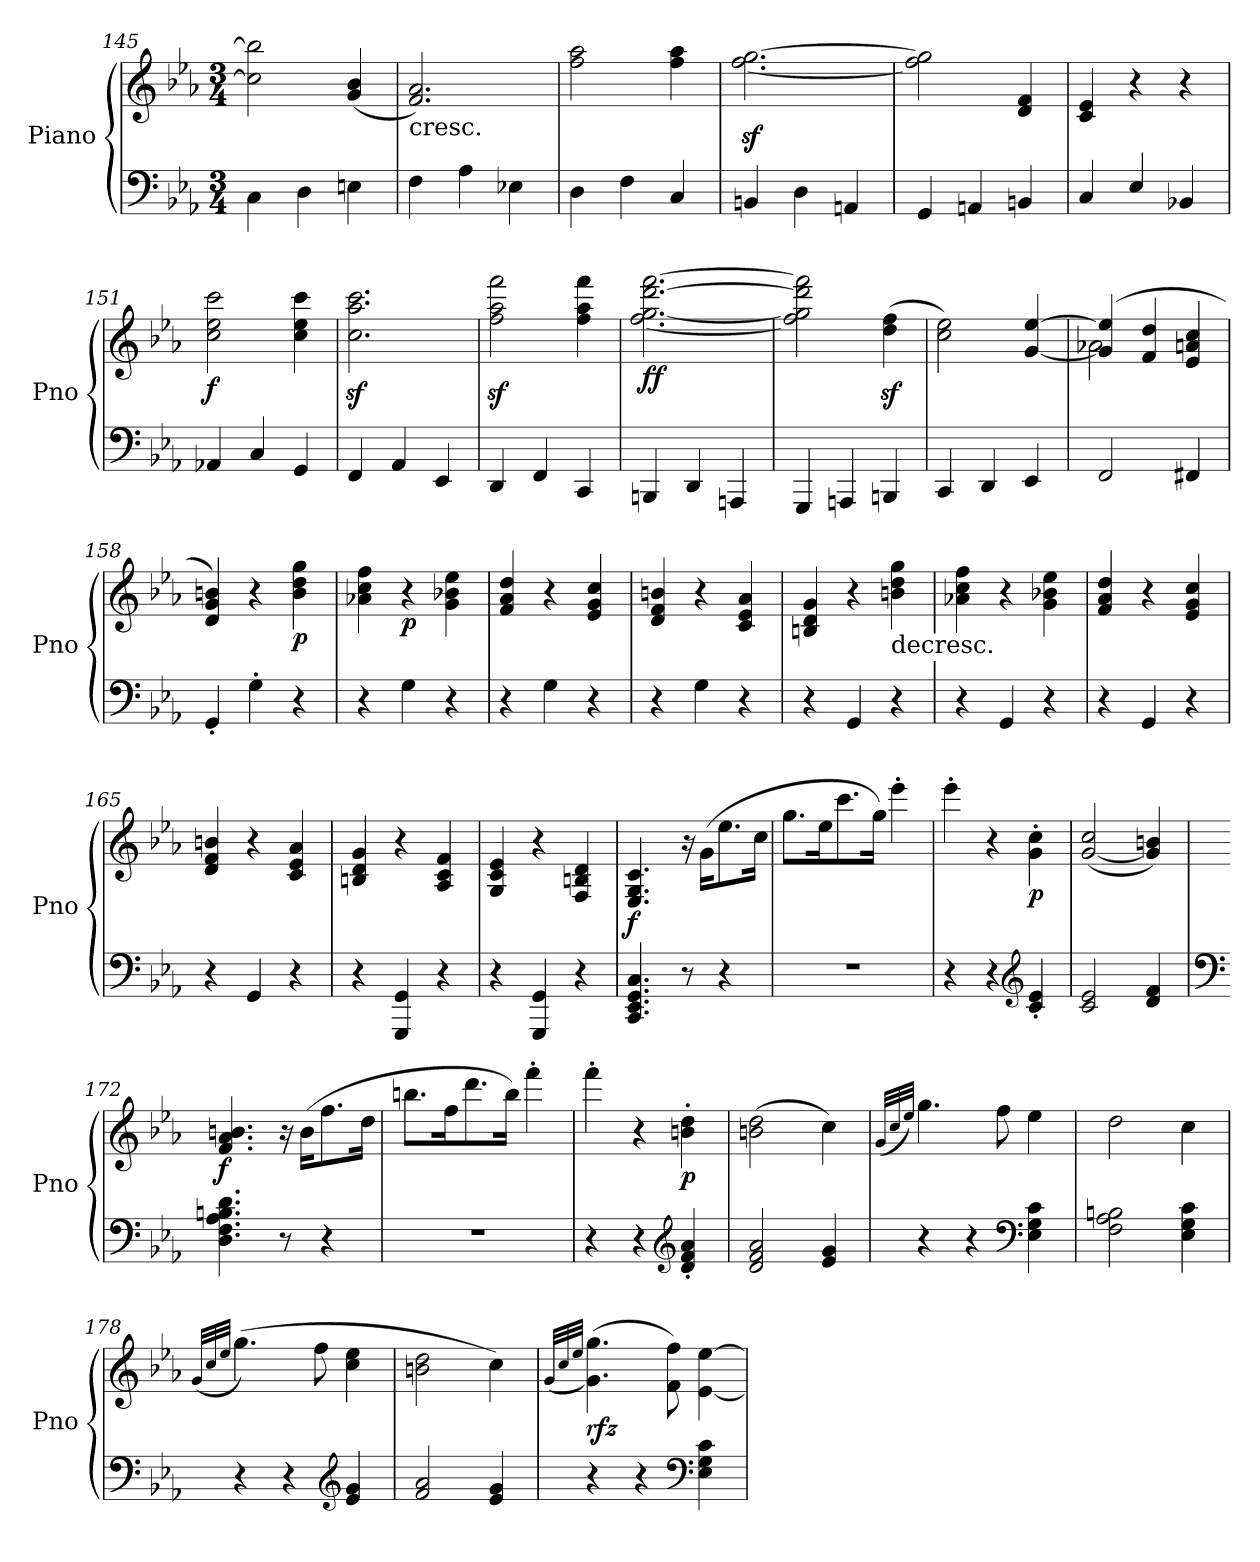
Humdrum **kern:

**kern	**kern	**dynam
*part1	*part1	*part1
*staff2	*staff1	*staff1/2
*I"Piano	*	*
*I'Pno	*	*
*clefF4	*clefG2	*
*k[b-e-a-]	*k[b-e-a-]	*
*c:	*c:	*
*M3/4	*M3/4	*
=145	=145	=145
4C\	2cc\] 2bb-\]	.
4D\	.	.
4En\	(<4g/ 4b-/	.
=146	=146	=146
!	!LO:TX:b:t=cresc.	!
4F\	2.f/ 2.a-/)	.
4A-\	.	.
4E-X\	.	.
!!LO:LB:g=z
=147	=147	=147
4D\	2ff\ 2aa-\	.
4F\	.	.
4C/	4ff\ 4aa-\	.
=148	=148	=148
4BBn/	[2.ff\z< [2.gg\z<	.
4D\	.	.
4AAn/	.	.
=149	=149	=149
4GG/	2ff\] 2gg\]	.
4AAn/	.	.
4BBn/	4d/ 4f/	.
=150	=150	=150
4C/	4c/ 4e-/	.
4E-/	4r	.
4BB-X/	4r	.
=151	=151	=151
!	!	!LO:DY:b
4AA-X/	2cc\ 2ee-\ 2ccc\	f
4C/	.	.
4GG/	4cc\ 4ee-\ 4ccc\	.
=152	=152	=152
4FF/	2.cc\z< 2.aa-\z< 2.ccc\z<	.
4AA-/	.	.
4EE-/	.	.
=153	=153	=153
4DD/	2ff\z< 2aa-\z< 2fff\z<	.
4FF/	.	.
4CC/	4ff\ 4aa-\ 4fff\	.
=154	=154	=154
!	!	!LO:DY:b
4BBBn/	[2.ff\ [2.gg\ [2.ddd\ [2.fff\	ff
4DD/	.	.
4AAAn/	.	.
=155	=155	=155
4GGG/	2ff\] 2gg\] 2ddd\] 2fff\]	.
4AAAn/	.	.
4BBBn/	(>4dd\z< 4ff\z<	.
=156	=156	=156
4CC/	2cc\ 2ee-\)	.
4DD/	.	.
4EE-/	[4g/ [4ee-/	.
!!LO:LB:g=z
=157	=157	=157
*	*^	*
2FF/	(>4g/] 4ee-/]	2a-X\	.
.	4f/ 4dd/	.	.
4FF#X/	4e-/ 4an/ 4cc/	4ryy	.
*	*v	*v	*
=158	=158	=158
4GG'/	4d/ 4g/ 4bn/)	.
4G'\	4r	.
!	!	!LO:DY:b
4r	4b\ 4dd\ 4gg\	p
=159	=159	=159
4r	4a-X\ 4cc\ 4ff\	.
!	!	!LO:DY:b
4G\	4r	p
4r	4g\ 4b-X\ 4ee-\	.
=160	=160	=160
4r	4f/ 4a-/ 4dd/	.
4G\	4r	.
4r	4e-/ 4g/ 4cc/	.
=161	=161	=161
4r	4d/ 4f/ 4bn/	.
4G\	4r	.
4r	4c/ 4e-/ 4a-/	.
=162	=162	=162
4r	4Bn/ 4d/ 4g/	.
4GG/	4r	.
!	!LO:TX:b:t=decresc.	!
4r	4bn\ 4dd\ 4gg\	.
=163	=163	=163
4r	4a-X\ 4cc\ 4ff\	.
4GG/	4r	.
4r	4g\ 4b-X\ 4ee-\	.
=164	=164	=164
4r	4f/ 4a-/ 4dd/	.
4GG/	4r	.
4r	4e-/ 4g/ 4cc/	.
=165	=165	=165
4r	4d/ 4f/ 4bn/	.
4GG/	4r	.
4r	4c/ 4e-/ 4a-/	.
=166	=166	=166
4r	4Bn/ 4d/ 4g/	.
4GGG/ 4GG/	4r	.
4r	4A-/ 4c/ 4f/	.
=167	=167	=167
4r	4G/ 4c/ 4e-/	.
4GGG/ 4GG/	4r	.
4r	4F/ 4Bn/ 4d/	.
!!LO:LB:g=z
=168	=168	=168
!	!	!LO:DY:b
4.CC/ 4.EE-/ 4.GG/ 4.C/	4.E-/ 4.G/ 4.c/	f
8r	16r	.
.	(>16g\KL	.
4r	8.ee-\	.
.	16cc\Jk	.
=169	=169	=169
2.r	8.gg\L	.
.	16ee-\K	.
.	8.ccc\	.
.	16gg\Jk)	.
.	4eee-'\	.
=170	=170	=170
4r	4eee-'\	.
4r	4r	.
*clefG2	*	*
!	!	!LO:DY:b
4c/' 4e-/'	4g\' 4cc\'	p
=171	=171	=171
2c/ 2e-/	(>[2g/ 2cc/	.
4d/ 4f/	4g/] 4bn/)	.
=172	=172	=172
*clefF4	*	*
!	!	!LO:DY:b
4.D\ 4.F\ 4.A-\ 4.Bn\ 4.d\	4.f/ 4.a-/ 4.bn/	f
8r	16r	.
.	(>16b\KL	.
4r	8.ff\	.
.	16dd\Jk	.
=173	=173	=173
2.r	8.bbn\L	.
.	16ff\K	.
.	8.ddd\	.
.	16bb\Jk)	.
.	4fff'\	.
=174	=174	=174
4r	4fff'\	.
4r	4r	.
*clefG2	*	*
!	!	!LO:DY:b
4d/' 4f/' 4a-/'	4bn\' 4dd\'	p
=175	=175	=175
2d/ 2f/ 2a-/	(>2bn\ 2dd\	.
4e-/ 4g/	4cc\)	.
!!LO:LB:g=z
=176	=176	=176
.	(<32qg/LLL	.
.	32qcc/	.
.	32qee-/JJJ)	.
4r	4.gg\	.
4r	.	.
.	8ff\	.
*clefF4	*	*
4E-\ 4G\ 4c\	4ee-\	.
=177	=177	=177
2F\ 2A-\ 2Bn\	2dd\	.
4E-\ 4G\ 4c\	4cc\	.
=178	=178	=178
.	(<32qg/LLL	.
.	32qcc/	.
.	32qee-/JJJ	.
4r	(>4.gg\)	.
4r	.	.
.	8ff\	.
*clefG2	*	*
4e-/ 4g/	4cc\ 4ee-\	.
=179	=179	=179
2f/ 2a-/	2bn\ 2dd\	.
4e-/ 4g/	4cc\)	.
=180	=180	=180
.	(<32qg/LLL	.
.	32qcc/	.
.	32qee-/JJJ	.
!	!	!LO:DY:b
4r	(>4.g\ 4.gg\)	rfz
4r	.	.
.	8f\ 8ff\)	.
*clefF4	*	*
4E-\ 4G\ 4c\	[4e-\ [4ee-\	.
=	=	=
*-	*-	*-
